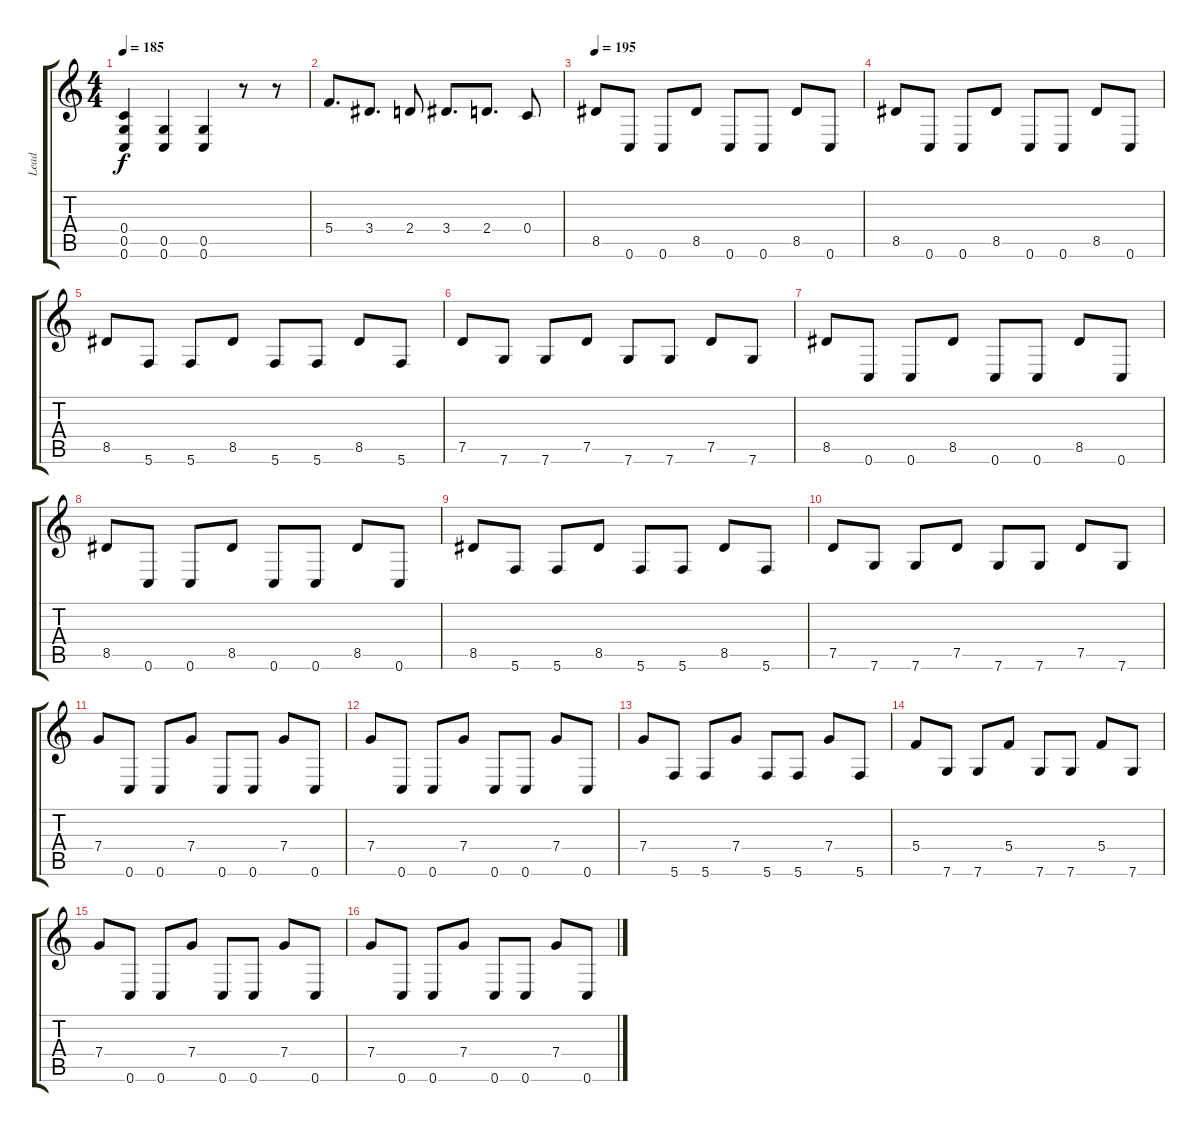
\track ("Lead" "Lead") {instrument distortionguitar}
\staff {score tabs}
\tuning (D4 A3 F3 C3 G2 C2) {hide}
\ts (4 4)
\tempo 185
\clef g2
\ks c
(0.4 0.5 0.6).4{dy f} (0.5 0.6).4 (0.5 0.6).4 r.8 r.8 |
5.4.8{d} 3.4.8{d} 2.4.8 3.4.8{d} 2.4.8{d} 0.4.8 |
\tempo 195
8.5.8 0.6.8 0.6.8 8.5.8 0.6.8 0.6.8 8.5.8 0.6.8 |
8.5.8 0.6.8 0.6.8 8.5.8 0.6.8 0.6.8 8.5.8 0.6.8 |
8.5.8 5.6.8 5.6.8 8.5.8 5.6.8 5.6.8 8.5.8 5.6.8 |
7.5.8 7.6.8 7.6.8 7.5.8 7.6.8 7.6.8 7.5.8 7.6.8 |
8.5.8 0.6.8 0.6.8 8.5.8 0.6.8 0.6.8 8.5.8 0.6.8 |
8.5.8 0.6.8 0.6.8 8.5.8 0.6.8 0.6.8 8.5.8 0.6.8 |
8.5.8 5.6.8 5.6.8 8.5.8 5.6.8 5.6.8 8.5.8 5.6.8 |
7.5.8 7.6.8 7.6.8 7.5.8 7.6.8 7.6.8 7.5.8 7.6.8 |
7.4.8 0.6.8 0.6.8 7.4.8 0.6.8 0.6.8 7.4.8 0.6.8 |
7.4.8 0.6.8 0.6.8 7.4.8 0.6.8 0.6.8 7.4.8 0.6.8 |
7.4.8 5.6.8 5.6.8 7.4.8 5.6.8 5.6.8 7.4.8 5.6.8 |
5.4.8 7.6.8 7.6.8 5.4.8 7.6.8 7.6.8 5.4.8 7.6.8 |
7.4.8 0.6.8 0.6.8 7.4.8 0.6.8 0.6.8 7.4.8 0.6.8 |
7.4.8 0.6.8 0.6.8 7.4.8 0.6.8 0.6.8 7.4.8 0.6.8
